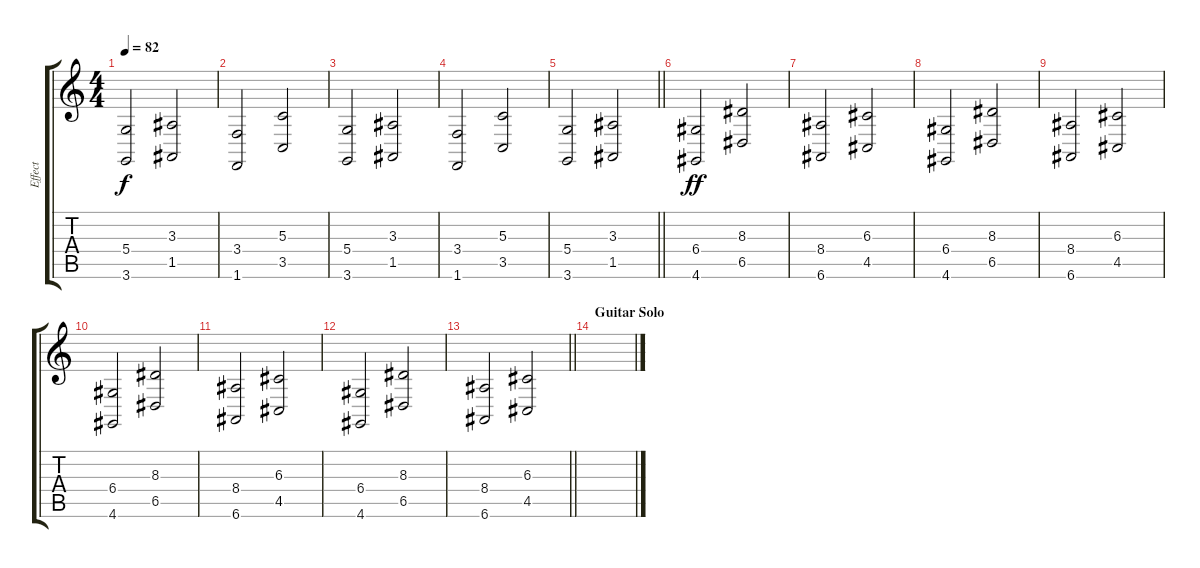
\track ("Effect" "Effect") {instrument drawbarorgan}
\staff {score tabs}
\tuning (E4 B3 G3 D3 A2 E2) {hide}
\ts (4 4)
\tempo 82
\clef g2
\ks c
(5.4 3.6).2{dy f} (3.3 1.5).2 |
(3.4 1.6).2 (5.3 3.5).2 |
(5.4 3.6).2 (3.3 1.5).2 |
(3.4 1.6).2 (5.3 3.5).2 |
\barLineRight lightlight
(5.4 3.6).2 (3.3 1.5).2 |
(6.4 4.6).2{dy ff} (8.3 6.5).2 |
(8.4 6.6).2 (6.3 4.5).2 |
(6.4 4.6).2 (8.3 6.5).2 |
(8.4 6.6).2 (6.3 4.5).2 |
(6.4 4.6).2 (8.3 6.5).2 |
(8.4 6.6).2 (6.3 4.5).2 |
(6.4 4.6).2 (8.3 6.5).2 |
\barLineRight lightlight
(8.4 6.6).2 (6.3 4.5).2 |
\section ("" "Guitar Solo")
